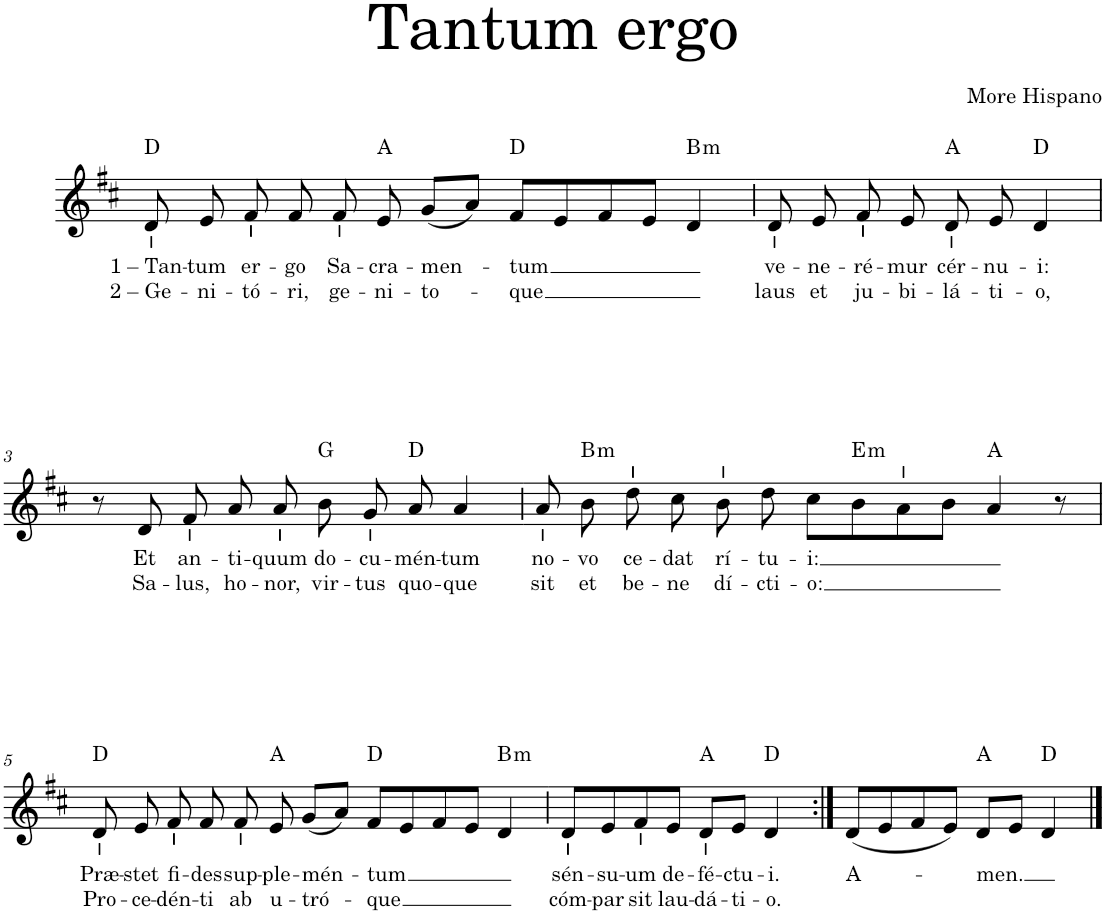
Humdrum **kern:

**kern	**text	**text	**harte
*part1	*part1	*part1	*part1
*staff1	*staff1	*staff1	*
*I"Soprano	*	*	*
*I'S.	*	*	*
*clefG2	*	*	*
*k[f#c#]	*	*	*
*M4/4	*	*	*
=1	=1	=1	=1
!	!LO:LY:b	!LO:LY:b	!
8d/	1 – Tan-	2 – Ge-	D:maj
!	!LO:LY:b	!LO:LY:b	!
8e/	-tum	-ni-	.
!	!LO:LY:b	!LO:LY:b	!
8f#/	er-	-tó-	.
!	!LO:LY:b	!LO:LY:b	!
8f#/	-go	-ri,	.
!	!LO:LY:b	!LO:LY:b	!
8f#/	Sa-	ge-	.
!	!LO:LY:b	!LO:LY:b	!
8e/	-cra-	-ni-	A:maj
!	!LO:LY:b	!LO:LY:b	!
(8g/L	-men-	-to-	.
8a/J)	.	.	.
!	!LO:LY:b	!LO:LY:b	!
8f#/L	-tum	-que	D:maj
8e/	.	.	.
8f#/	.	.	.
8e/J	.	.	.
!	!	!	!LO:H:kt=m
4d/	.	.	B:min
=2	=2	=2	=2
!	!LO:LY:b	!LO:LY:b	!
8d/	ve-	laus	.
!	!LO:LY:b	!LO:LY:b	!
8e/	-ne-	et	.
!	!LO:LY:b	!LO:LY:b	!
8f#/	-ré-	ju-	.
!	!LO:LY:b	!LO:LY:b	!
8e/	-mur	-bi-	.
!	!LO:LY:b	!LO:LY:b	!
8d/	cér-	-lá-	A:maj
!	!LO:LY:b	!LO:LY:b	!
8e/	-nu-	-ti-	.
!	!LO:LY:b	!LO:LY:b	!
4d/	-i:	-o,	D:maj
!!LO:LB:g=z
=3	=3	=3	=3
8r	.	.	.
!	!LO:LY:b	!LO:LY:b	!
8d/	Et	Sa-	.
!	!LO:LY:b	!LO:LY:b	!
8f#/	an-	-lus,	.
!	!LO:LY:b	!LO:LY:b	!
8a/	-ti-	ho-	.
!	!LO:LY:b	!LO:LY:b	!
8a/	-quum	-nor,	.
!	!LO:LY:b	!LO:LY:b	!
8b\	do-	vir-	G:maj
!	!LO:LY:b	!LO:LY:b	!
8g/	-cu-	-tus	.
!	!LO:LY:b	!LO:LY:b	!
8a/	-mén-	quo-	D:maj
!	!LO:LY:b	!LO:LY:b	!
4a/	-tum	-que	.
=4	=4	=4	=4
!	!LO:LY:b	!LO:LY:b	!
8a/	no-	sit	.
!	!LO:LY:b	!LO:LY:b	!LO:H:kt=m
8b\	-vo	et	B:min
!	!LO:LY:b	!LO:LY:b	!
8dd\	ce-	be-	.
!	!LO:LY:b	!LO:LY:b	!
8cc#\	-dat	-ne	.
!	!LO:LY:b	!LO:LY:b	!
8b\	rí-	dí-	.
!	!LO:LY:b	!LO:LY:b	!
8dd\	-tu-	-cti-	.
!	!LO:LY:b	!LO:LY:b	!
8cc#\L	-i:	-o:	.
!	!	!	!LO:H:kt=m
8b\	.	.	E:min
8a\	.	.	.
8b\J	.	.	.
4a/	.	.	A:maj
8r	.	.	.
!!LO:LB:g=z
=5	=5	=5	=5
!	!LO:LY:b	!LO:LY:b	!
8d/	Præ-	Pro-	D:maj
!	!LO:LY:b	!LO:LY:b	!
8e/	-stet	-ce-	.
!	!LO:LY:b	!LO:LY:b	!
8f#/	fi-	-dén-	.
!	!LO:LY:b	!LO:LY:b	!
8f#/	-des	-ti	.
!	!LO:LY:b	!LO:LY:b	!
8f#/	sup-	ab	.
!	!LO:LY:b	!LO:LY:b	!
8e/	-ple-	u-	A:maj
!	!LO:LY:b	!LO:LY:b	!
(8g/L	-mén-	-tró-	.
8a/J)	.	.	.
!	!LO:LY:b	!LO:LY:b	!
8f#/L	-tum	-que	D:maj
8e/	.	.	.
8f#/	.	.	.
8e/J	.	.	.
!	!	!	!LO:H:kt=m
4d/	.	.	B:min
=6	=6	=6	=6
!	!LO:LY:b	!LO:LY:b	!
8d/L	sén-	cóm-	.
!	!LO:LY:b	!LO:LY:b	!
8e/	-su-	-par	.
!	!LO:LY:b	!LO:LY:b	!
8f#/	-um	sit	.
!	!LO:LY:b	!LO:LY:b	!
8e/J	de-	lau-	.
!	!LO:LY:b	!LO:LY:b	!
8d/L	-fé-	-dá-	A:maj
!	!LO:LY:b	!LO:LY:b	!
8e/J	-ctu-	-ti-	.
!	!LO:LY:b	!LO:LY:b	!
4d/	-i.	-o.	D:maj
=7:|!	=7:|!	=7:|!	=7:|!
!	!LO:LY:b	!	!
(8d/L	A-	.	.
8e/	.	.	.
8f#/	.	.	.
8e/J)	.	.	.
!	!LO:LY:b	!	!
8d/L	-men.	.	A:maj
8e/J	.	.	.
4d/	.	.	D:maj
==	==	==	==
*-	*-	*-	*-
